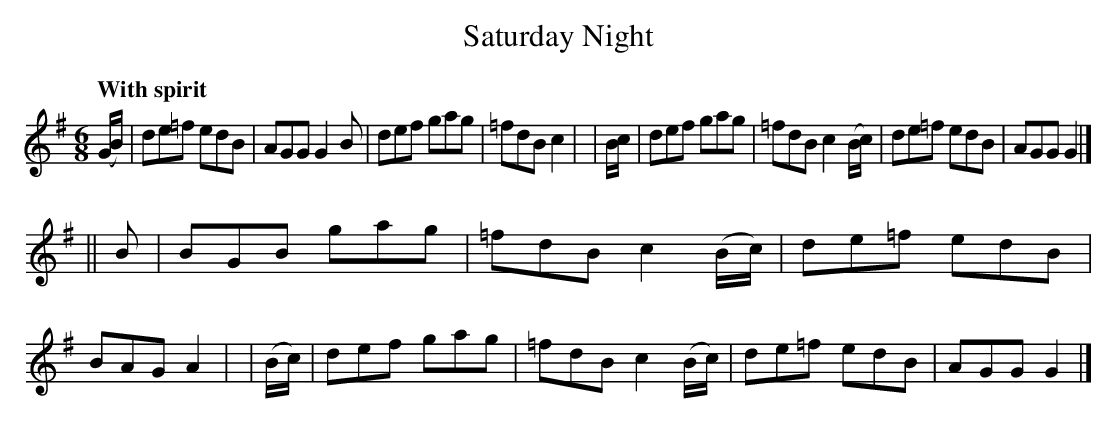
X:1
T: Saturday Night
Q: "With spirit"
M: 6/8
L: 1/8
K: G
  (G/B/) | de=f edB |  AGG G2B      | def  gag | =fdB c2 |\
|  B/c/  | def  gag | =fdB c2(B/c/) | de=f edB |  AGG G2 |]
|| B     | BGB  gag | =fdB c2(B/c/) | de=f edB |  BAG A2 |\
| (B/c/) | def  gag | =fdB c2(B/c/) | de=f edB |  AGG G2 |]
